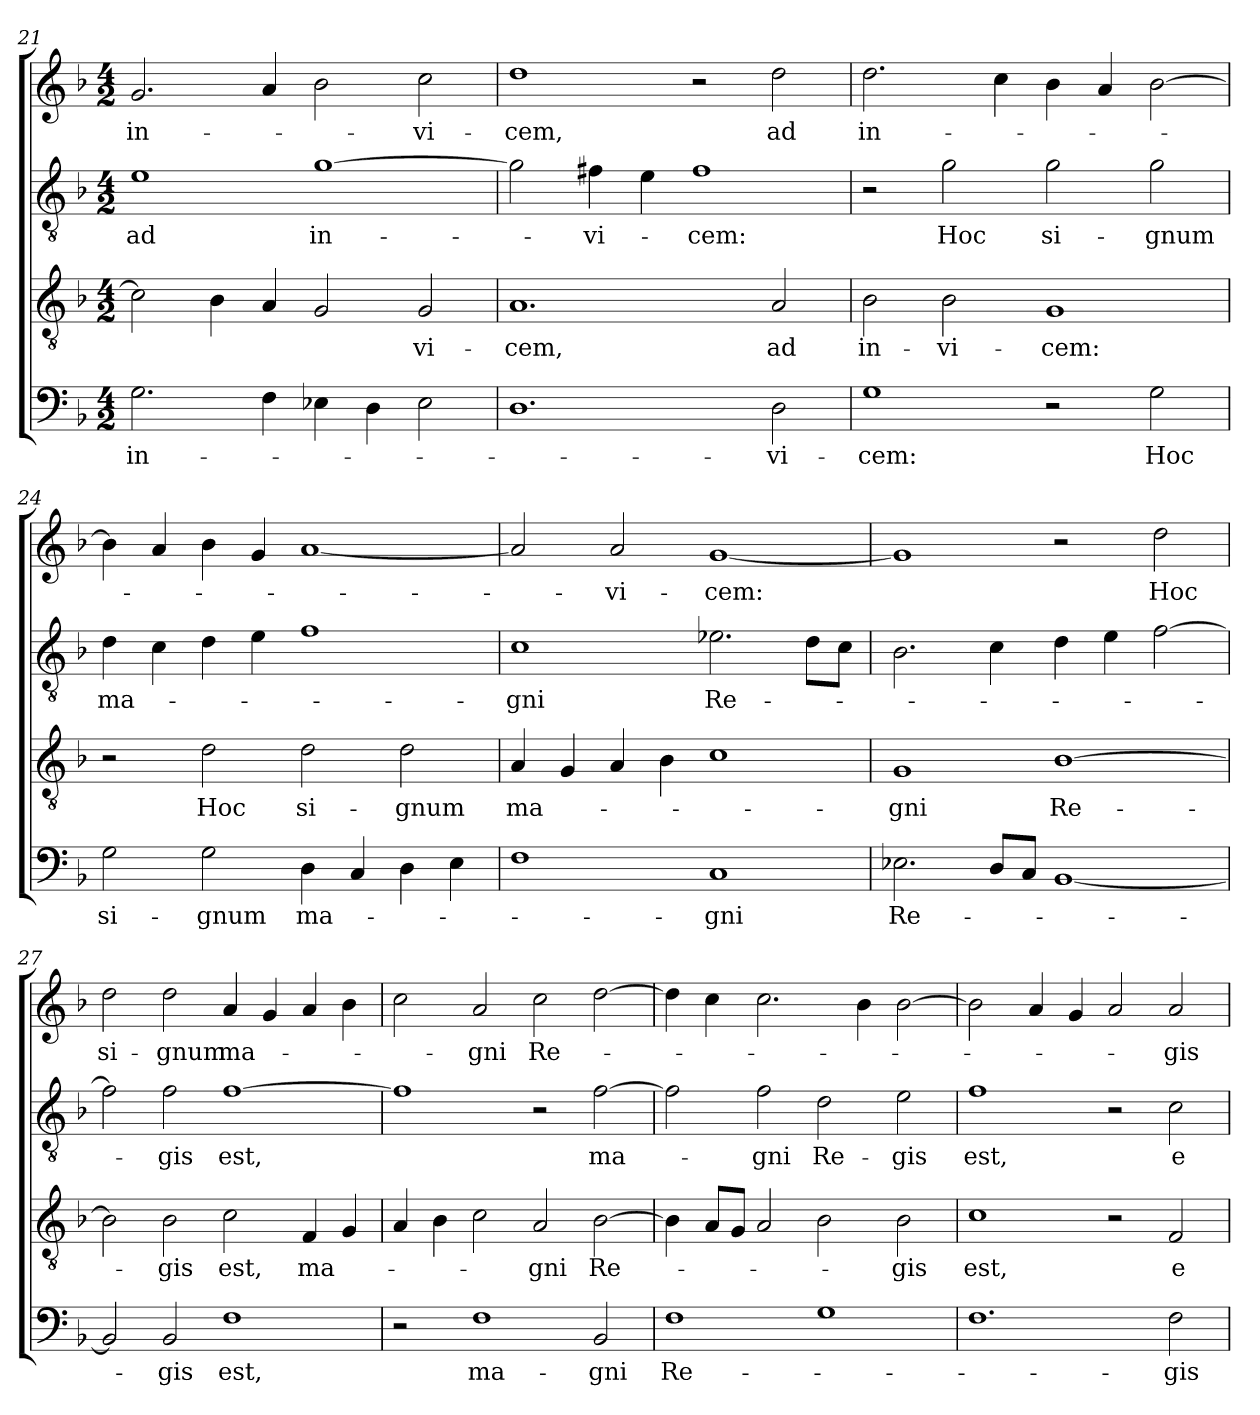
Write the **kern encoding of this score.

**kern	**text	**kern	**text	**kern	**text	**kern	**text
*part4	*part4	*part3	*part3	*part2	*part2	*part1	*part1
*staff4	*staff4	*staff3	*staff3	*staff2	*staff2	*staff1	*staff1
!!LO:PB:g=z
*clefF4	*	*clefGv2	*	*clefGv2	*	*clefG2	*
*k[b-]	*	*k[b-]	*	*k[b-]	*	*k[b-]	*
*F:	*	*F:	*	*F:	*	*F:	*
*M4/2	*	*M4/2	*	*M4/2	*	*M4/2	*
=21	=21	=21	=21	=21	=21	=21	=21
!	!LO:LY:b	!	!	!	!LO:LY:b	!	!LO:LY:b
2.G\	in-	2c\]	.	1e	ad	2.g/	in-
.	.	4B-\	.	.	.	.	.
4F\	.	4A/	.	.	.	4a/	.
!	!	!	!	!	!LO:LY:b	!	!
4E-X\	.	2G/	.	[1g	in-	2b-\	.
4D\	.	.	.	.	.	.	.
!	!	!	!LO:LY:b	!	!	!	!LO:LY:b
2E-\	.	2G/	-vi-	.	.	2cc\	-vi-
=22	=22	=22	=22	=22	=22	=22	=22
!	!	!	!LO:LY:b	!	!	!	!LO:LY:b
1.D	.	1.A	-cem,	2g\]	.	1dd	-cem,
!	!	!	!	!	!LO:LY:b	!	!
.	.	.	.	4f#X\	-vi-	.	.
.	.	.	.	4e\	.	.	.
!	!	!	!	!	!LO:LY:b	!	!
.	.	.	.	1f#	-cem:	2r	.
!	!LO:LY:b	!	!LO:LY:b	!	!	!	!LO:LY:b
2D\	-vi-	2A/	ad	.	.	2dd\	ad
=23	=23	=23	=23	=23	=23	=23	=23
!	!LO:LY:b	!	!LO:LY:b	!	!	!	!LO:LY:b
1G	-cem:	2B-\	in-	2r	.	2.dd\	in-
!	!	!	!LO:LY:b	!	!LO:LY:b	!	!
.	.	2B-\	-vi-	2g\	Hoc	.	.
.	.	.	.	.	.	4cc\	.
!	!	!	!LO:LY:b	!	!LO:LY:b	!	!
2r	.	1G	-cem:	2g\	si-	4b-\	.
.	.	.	.	.	.	4a/	.
!	!LO:LY:b	!	!	!	!LO:LY:b	!	!
2G\	Hoc	.	.	2g\	-gnum	[2b-\	.
=24	=24	=24	=24	=24	=24	=24	=24
!	!LO:LY:b	!	!	!	!LO:LY:b	!	!
2G\	si-	2r	.	4d\	ma-	4b-\]	.
.	.	.	.	4c\	.	4a/	.
!	!LO:LY:b	!	!LO:LY:b	!	!	!	!
2G\	-gnum	2d\	Hoc	4d\	.	4b-\	.
.	.	.	.	4e\	.	4g/	.
!	!LO:LY:b	!	!LO:LY:b	!	!	!	!
4D\	ma-	2d\	si-	1f	.	[1a	.
4C/	.	.	.	.	.	.	.
!	!	!	!LO:LY:b	!	!	!	!
4D\	.	2d\	-gnum	.	.	.	.
4E\	.	.	.	.	.	.	.
=25	=25	=25	=25	=25	=25	=25	=25
!	!	!	!LO:LY:b	!	!LO:LY:b	!	!
1F	.	4A/	ma-	1c	-gni	2a/]	.
.	.	4G/	.	.	.	.	.
!	!	!	!	!	!	!	!LO:LY:b
.	.	4A/	.	.	.	2a/	-vi-
.	.	4B-\	.	.	.	.	.
!	!LO:LY:b	!	!	!	!LO:LY:b	!	!LO:LY:b
1C	-gni	1c	.	2.e-X\	Re-	[1g	-cem:
.	.	.	.	8d\L	.	.	.
.	.	.	.	8c\J	.	.	.
!!LO:LB:g=z
=26	=26	=26	=26	=26	=26	=26	=26
!	!LO:LY:b	!	!LO:LY:b	!	!	!	!
2.E-X\	Re-	1G	-gni	2.B-\	.	1g]	.
8D/L	.	.	.	4c\	.	.	.
8C/J	.	.	.	.	.	.	.
!	!	!	!LO:LY:b	!	!	!	!
[1BB-	.	[1B-	Re-	4d\	.	2r	.
.	.	.	.	4e\	.	.	.
!	!	!	!	!	!	!	!LO:LY:b
.	.	.	.	[2f\	.	2dd\	Hoc
=27	=27	=27	=27	=27	=27	=27	=27
!	!	!	!	!	!	!	!LO:LY:b
2BB-/]	.	2B-\]	.	2f\]	.	2dd\	si-
!	!LO:LY:b	!	!LO:LY:b	!	!LO:LY:b	!	!LO:LY:b
2BB-/	-gis	2B-\	-gis	2f\	-gis	2dd\	-gnum
!	!LO:LY:b	!	!LO:LY:b	!	!LO:LY:b	!	!LO:LY:b
1F	est,	2c\	est,	[1f	est,	4a/	ma-
.	.	.	.	.	.	4g/	.
!	!	!	!LO:LY:b	!	!	!	!
.	.	4F/	ma-	.	.	4a/	.
.	.	4G/	.	.	.	4b-\	.
=28	=28	=28	=28	=28	=28	=28	=28
2r	.	4A/	.	1f]	.	2cc\	.
.	.	4B-\	.	.	.	.	.
!	!LO:LY:b	!	!	!	!	!	!LO:LY:b
1F	ma-	2c\	.	.	.	2a/	-gni
!	!	!	!LO:LY:b	!	!	!	!LO:LY:b
.	.	2A/	-gni	2r	.	2cc\	Re-
!	!LO:LY:b	!	!LO:LY:b	!	!LO:LY:b	!	!
2BB-/	-gni	[2B-\	Re-	[2f\	ma-	[2dd\	.
=29	=29	=29	=29	=29	=29	=29	=29
!	!LO:LY:b	!	!	!	!	!	!
1F	Re-	4B-\]	.	2f\]	.	4dd\]	.
.	.	8A/L	.	.	.	4cc\	.
.	.	8G/J	.	.	.	.	.
!	!	!	!	!	!LO:LY:b	!	!
.	.	2A/	.	2f\	-gni	2.cc\	.
!	!	!	!	!	!LO:LY:b	!	!
1G	.	2B-\	.	2d\	Re-	.	.
.	.	.	.	.	.	4b-\	.
!	!	!	!LO:LY:b	!	!LO:LY:b	!	!
.	.	2B-\	-gis	2e\	-gis	[2b-\	.
=30	=30	=30	=30	=30	=30	=30	=30
!	!	!	!LO:LY:b	!	!LO:LY:b	!	!
1.F	.	1c	est,	1f	est,	2b-\]	.
.	.	.	.	.	.	4a/	.
.	.	.	.	.	.	4g/	.
.	.	2r	.	2r	.	2a/	.
!	!LO:LY:b	!	!LO:LY:b	!	!LO:LY:b	!	!LO:LY:b
2F\	-gis	2F/	e-	2c\	e-	2a/	-gis
=	=	=	=	=	=	=	=
*-	*-	*-	*-	*-	*-	*-	*-
